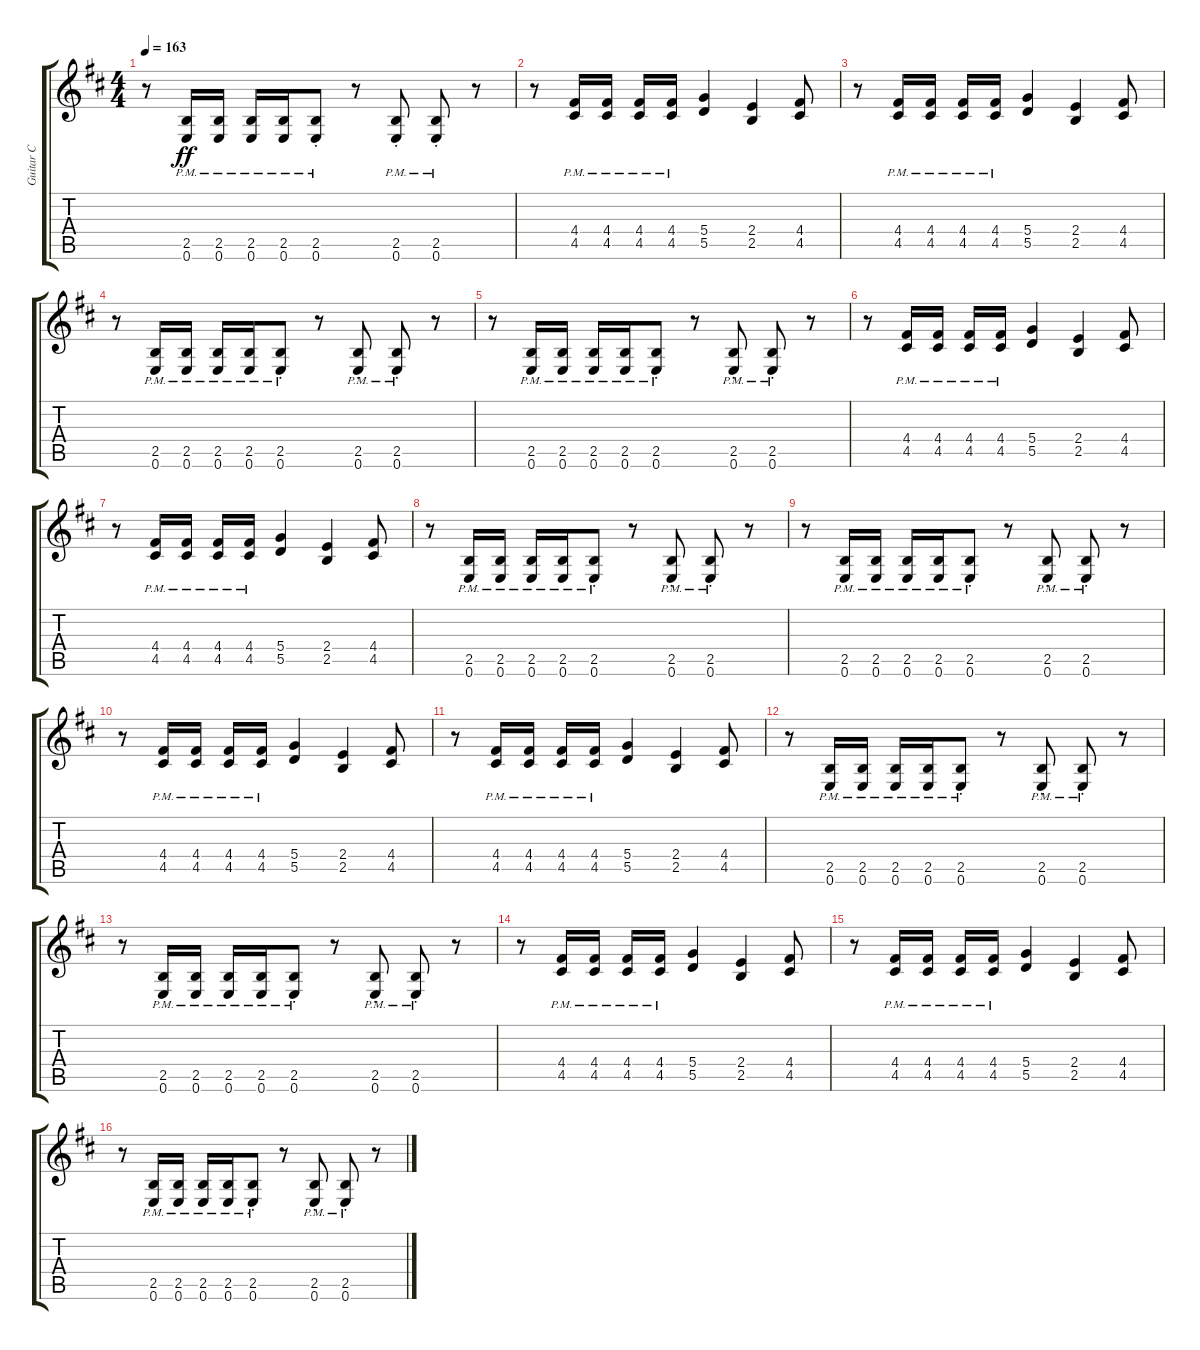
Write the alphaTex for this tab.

\track ("Guitar C" "Guitar C") {instrument distortionguitar}
\staff {score tabs}
\tuning (E4 B3 G3 D3 A2 E2) {hide}
\ts (4 4)
\tempo 163
\clef g2
\ks d
r.8{dy ff} (2.5{pm} 0.6{pm}).16 (2.5{pm} 0.6{pm}).16 (2.5{pm} 0.6{pm}).16 (2.5{pm} 0.6{pm}).16 (2.5{pm st} 0.6{pm st}).8 r.8 (2.5{pm st} 0.6{pm st}).8 (2.5{pm st} 0.6{pm st}).8 r.8 |
r.8 (4.4{pm} 4.5{pm}).16 (4.4{pm} 4.5{pm}).16 (4.4{pm} 4.5{pm}).16 (4.4{pm} 4.5{pm}).16 (5.4 5.5).4 (2.4 2.5).4 (4.4 4.5).8 |
r.8 (4.4{pm} 4.5{pm}).16 (4.4{pm} 4.5{pm}).16 (4.4{pm} 4.5{pm}).16 (4.4{pm} 4.5{pm}).16 (5.4 5.5).4 (2.4 2.5).4 (4.4 4.5).8 |
r.8 (2.5{pm} 0.6{pm}).16 (2.5{pm} 0.6{pm}).16 (2.5{pm} 0.6{pm}).16 (2.5{pm} 0.6{pm}).16 (2.5{pm st} 0.6{pm st}).8 r.8 (2.5{pm st} 0.6{pm st}).8 (2.5{pm st} 0.6{pm st}).8 r.8 |
r.8 (2.5{pm} 0.6{pm}).16 (2.5{pm} 0.6{pm}).16 (2.5{pm} 0.6{pm}).16 (2.5{pm} 0.6{pm}).16 (2.5{pm st} 0.6{pm st}).8 r.8 (2.5{pm st} 0.6{pm st}).8 (2.5{pm st} 0.6{pm st}).8 r.8 |
r.8 (4.4{pm} 4.5{pm}).16 (4.4{pm} 4.5{pm}).16 (4.4{pm} 4.5{pm}).16 (4.4{pm} 4.5{pm}).16 (5.4 5.5).4 (2.4 2.5).4 (4.4 4.5).8 |
r.8 (4.4{pm} 4.5{pm}).16 (4.4{pm} 4.5{pm}).16 (4.4{pm} 4.5{pm}).16 (4.4{pm} 4.5{pm}).16 (5.4 5.5).4 (2.4 2.5).4 (4.4 4.5).8 |
r.8 (2.5{pm} 0.6{pm}).16 (2.5{pm} 0.6{pm}).16 (2.5{pm} 0.6{pm}).16 (2.5{pm} 0.6{pm}).16 (2.5{pm st} 0.6{pm st}).8 r.8 (2.5{pm st} 0.6{pm st}).8 (2.5{pm st} 0.6{pm st}).8 r.8 |
r.8 (2.5{pm} 0.6{pm}).16 (2.5{pm} 0.6{pm}).16 (2.5{pm} 0.6{pm}).16 (2.5{pm} 0.6{pm}).16 (2.5{pm st} 0.6{pm st}).8 r.8 (2.5{pm st} 0.6{pm st}).8 (2.5{pm st} 0.6{pm st}).8 r.8 |
r.8 (4.4{pm} 4.5{pm}).16 (4.4{pm} 4.5{pm}).16 (4.4{pm} 4.5{pm}).16 (4.4{pm} 4.5{pm}).16 (5.4 5.5).4 (2.4 2.5).4 (4.4 4.5).8 |
r.8 (4.4{pm} 4.5{pm}).16 (4.4{pm} 4.5{pm}).16 (4.4{pm} 4.5{pm}).16 (4.4{pm} 4.5{pm}).16 (5.4 5.5).4 (2.4 2.5).4 (4.4 4.5).8 |
r.8 (2.5{pm} 0.6{pm}).16 (2.5{pm} 0.6{pm}).16 (2.5{pm} 0.6{pm}).16 (2.5{pm} 0.6{pm}).16 (2.5{pm st} 0.6{pm st}).8 r.8 (2.5{pm st} 0.6{pm st}).8 (2.5{pm st} 0.6{pm st}).8 r.8 |
r.8 (2.5{pm} 0.6{pm}).16 (2.5{pm} 0.6{pm}).16 (2.5{pm} 0.6{pm}).16 (2.5{pm} 0.6{pm}).16 (2.5{pm st} 0.6{pm st}).8 r.8 (2.5{pm st} 0.6{pm st}).8 (2.5{pm st} 0.6{pm st}).8 r.8 |
r.8 (4.4{pm} 4.5{pm}).16 (4.4{pm} 4.5{pm}).16 (4.4{pm} 4.5{pm}).16 (4.4{pm} 4.5{pm}).16 (5.4 5.5).4 (2.4 2.5).4 (4.4 4.5).8 |
r.8 (4.4{pm} 4.5{pm}).16 (4.4{pm} 4.5{pm}).16 (4.4{pm} 4.5{pm}).16 (4.4{pm} 4.5{pm}).16 (5.4 5.5).4 (2.4 2.5).4 (4.4 4.5).8 |
r.8 (2.5{pm} 0.6{pm}).16 (2.5{pm} 0.6{pm}).16 (2.5{pm} 0.6{pm}).16 (2.5{pm} 0.6{pm}).16 (2.5{pm st} 0.6{pm st}).8 r.8 (2.5{pm st} 0.6{pm st}).8 (2.5{pm st} 0.6{pm st}).8 r.8
